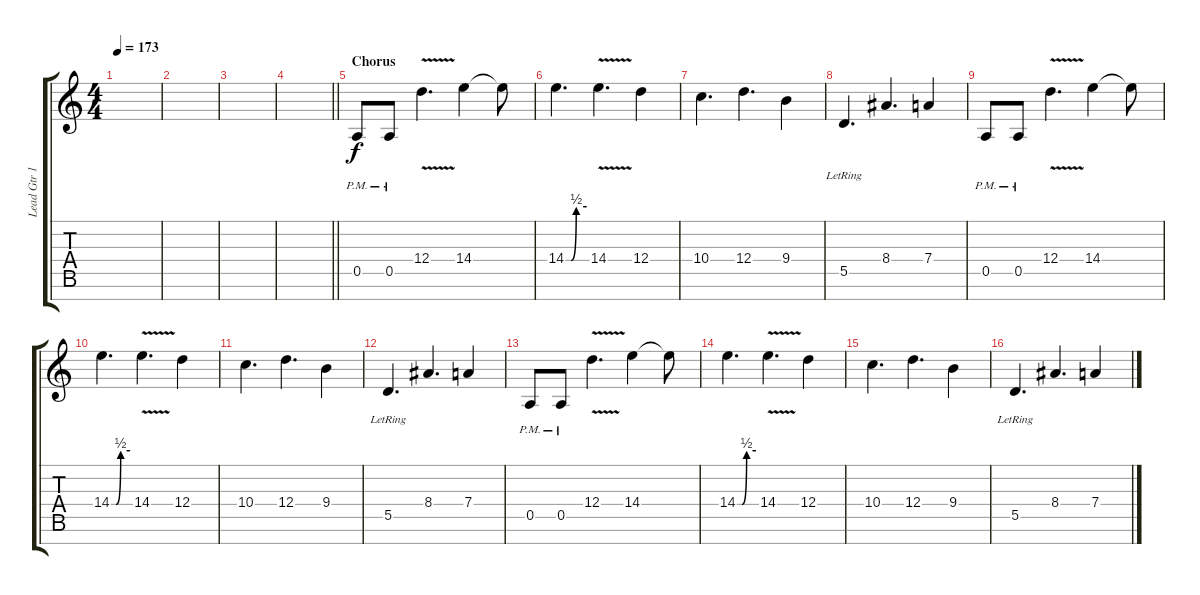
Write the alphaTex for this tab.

\track ("Lead Gtr 1" "Lead Gtr 1") {instrument distortionguitar}
\staff {score tabs}
\tuning (E4 B3 G3 D3 A2 E2 B1) {hide}
\ts (4 4)
\tempo 173
\clef g2
\ks c
|
|
|
\barLineRight lightlight
|
\section ("" "Chorus")
0.5{pm}.8 0.5{pm}.8 12.4{v}.4{d} 14.4.4 14.4{t}.8 |
14.4{be (custom 0 0 15 0 30 2 60 2)}.4{d} 14.4{v}.4{d} 12.4.4 |
10.4.4{d} 12.4.4{d} 9.4.4 |
5.5{lr}.4{d} 8.4.4{d} 7.4.4 |
0.5{pm}.8 0.5{pm}.8 12.4{v}.4{d} 14.4.4 14.4{t}.8 |
14.4{be (custom 0 0 15 0 30 2 60 2)}.4{d} 14.4{v}.4{d} 12.4.4 |
10.4.4{d} 12.4.4{d} 9.4.4 |
5.5{lr}.4{d} 8.4.4{d} 7.4.4 |
0.5{pm}.8 0.5{pm}.8 12.4{v}.4{d} 14.4.4 14.4{t}.8 |
14.4{be (custom 0 0 15 0 30 2 60 2)}.4{d} 14.4{v}.4{d} 12.4.4 |
10.4.4{d} 12.4.4{d} 9.4.4 |
5.5{lr}.4{d} 8.4.4{d} 7.4.4
